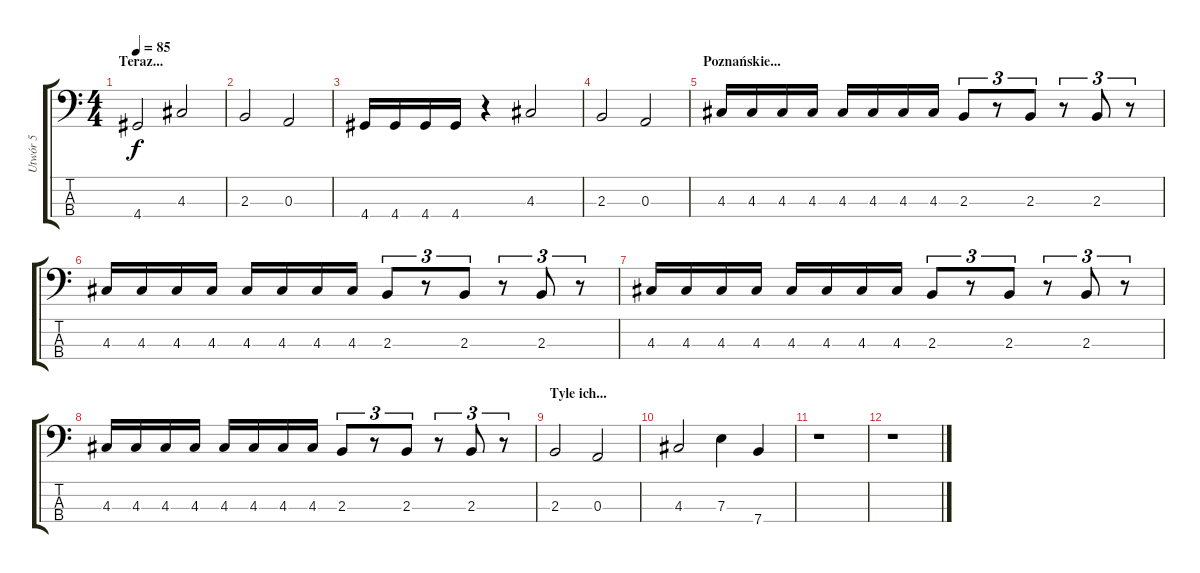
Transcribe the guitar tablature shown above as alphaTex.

\track ("Utwór 5" "Utwór 5") {instrument electricbasspick}
\staff {score tabs}
\tuning (G2 D2 A1 E1) {hide}
\ts (4 4)
\section ("" "Teraz...")
\tempo 85
\clef f4
\ks c
4.4.2{dy f} 4.3.2 |
2.3.2 0.3.2 |
4.4.16 4.4.16 4.4.16 4.4.16 r.4 4.3.2 |
2.3.2 0.3.2 |
\section ("" "Poznańskie...")
4.3.16 4.3.16 4.3.16 4.3.16 4.3.16 4.3.16 4.3.16 4.3.16 2.3.8{tu (3 2)} r.8{tu (3 2)} 2.3.8{tu (3 2)} r.8{tu (3 2)} 2.3.8{tu (3 2)} r.8{tu (3 2)} |
4.3.16 4.3.16 4.3.16 4.3.16 4.3.16 4.3.16 4.3.16 4.3.16 2.3.8{tu (3 2)} r.8{tu (3 2)} 2.3.8{tu (3 2)} r.8{tu (3 2)} 2.3.8{tu (3 2)} r.8{tu (3 2)} |
4.3.16 4.3.16 4.3.16 4.3.16 4.3.16 4.3.16 4.3.16 4.3.16 2.3.8{tu (3 2)} r.8{tu (3 2)} 2.3.8{tu (3 2)} r.8{tu (3 2)} 2.3.8{tu (3 2)} r.8{tu (3 2)} |
4.3.16 4.3.16 4.3.16 4.3.16 4.3.16 4.3.16 4.3.16 4.3.16 2.3.8{tu (3 2)} r.8{tu (3 2)} 2.3.8{tu (3 2)} r.8{tu (3 2)} 2.3.8{tu (3 2)} r.8{tu (3 2)} |
\section ("" "Tyle ich...")
2.3.2 0.3.2 |
4.3.2 7.3.4 7.4.4 |
r.1 |
r.1
